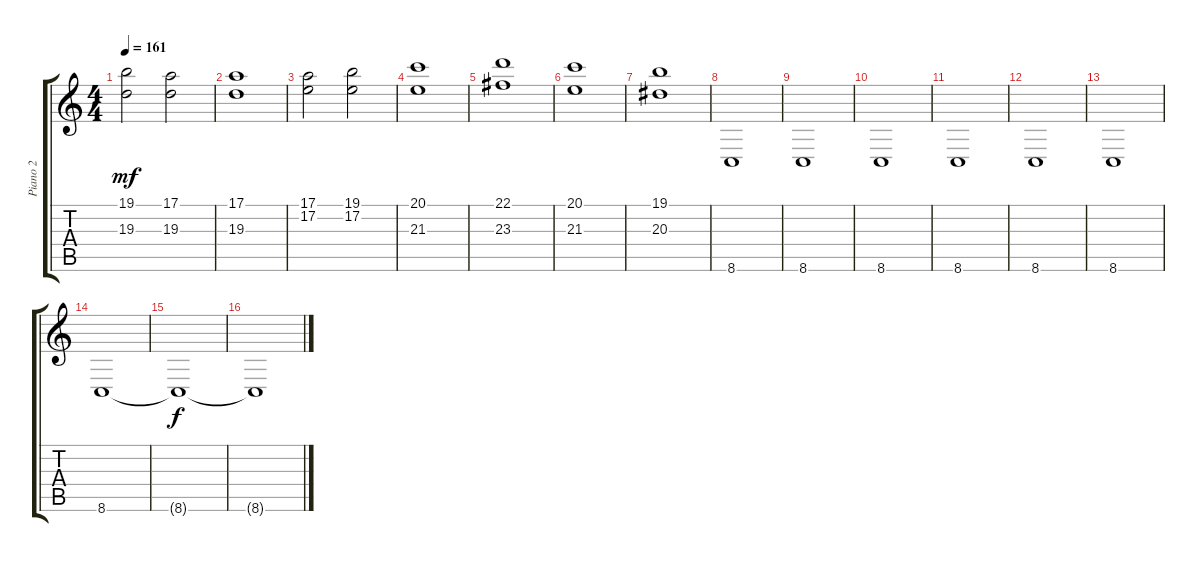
\track ("Piano 2" "Piano 2") {instrument brightacousticpiano}
\staff {score tabs}
\tuning (E4 B3 G3 D3 A2 E2) {hide}
\ts (4 4)
\tempo 161
\clef g2
\ks c
(19.1 19.3).2{dy mf} (17.1 19.3).2 |
(17.1 19.3).1 |
(17.1 17.2).2 (19.1 17.2).2 |
(20.1 21.3).1 |
(22.1 23.3).1 |
(20.1 21.3).1 |
(19.1 20.3).1 |
8.6.1 |
8.6.1 |
8.6.1 |
8.6.1 |
8.6.1 |
8.6.1 |
8.6.1 |
8.6{t}.1{dy f} |
8.6{t}.1
